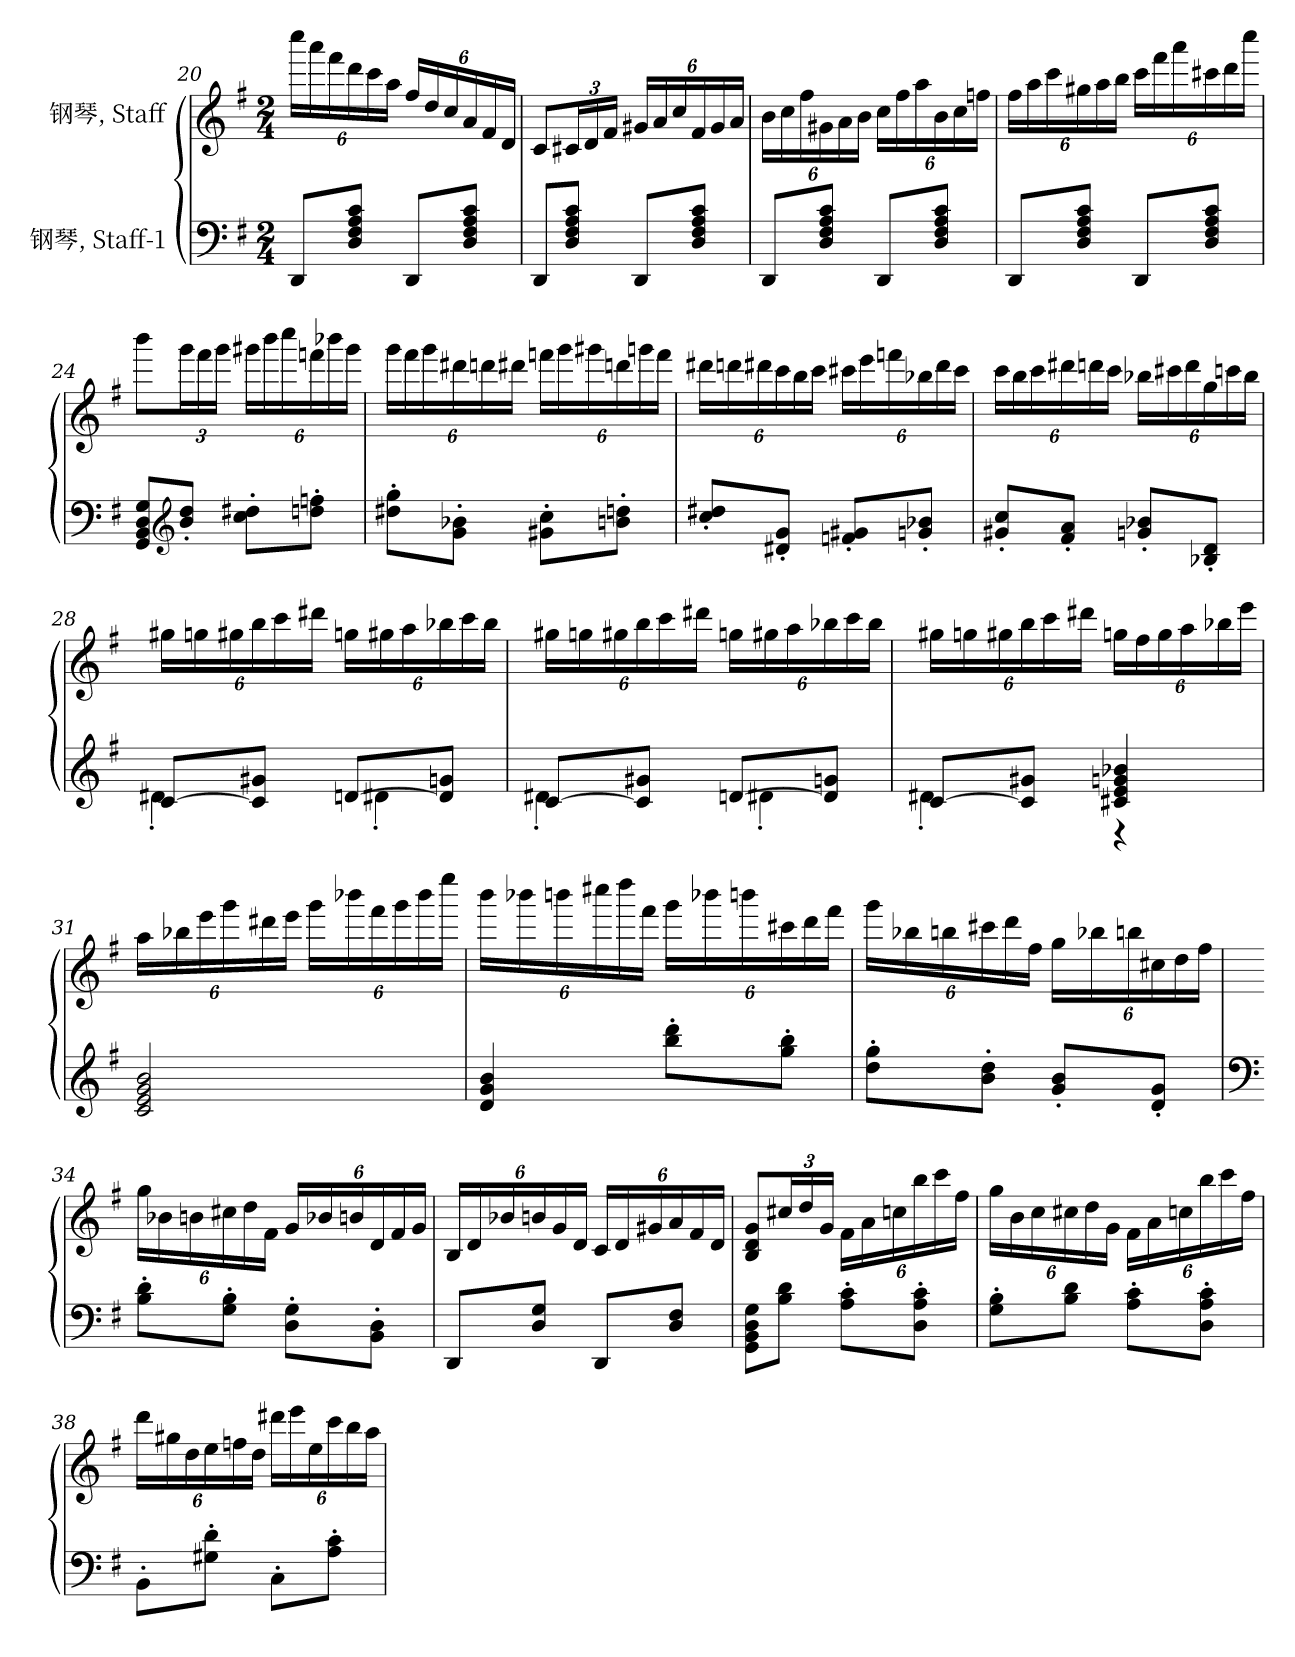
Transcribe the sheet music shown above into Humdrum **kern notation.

**kern	**kern
*part2	*part1
*staff2	*staff1
*I"钢琴, Staff-1	*I"钢琴, Staff
*clefF4	*clefG2
*k[f#]	*k[f#]
*M2/4	*M2/4
*	*Xbrackettup
=20	=20
8DD/L	24cccc\LL
.	24aaa\
.	24fff#\
8D/ 8F#/ 8A/ 8c/J	24ddd\
.	24ccc\
.	24aa\JJ
8DD/L	24ff#/LL
.	24dd/
.	24cc/
8D/ 8F#/ 8A/ 8c/J	24a/
.	24f#/
.	24d/JJ
=21	=21
8DD/L	8c/L
8D/ 8F#/ 8A/ 8c/J	24c#X/L
.	24d/
.	24f#/JJ
8DD/L	24g#X/LL
.	24a/
.	24cc/
8D/ 8F#/ 8A/ 8c/J	24f#/
.	24g#/
.	24a/JJ
!!LO:LB:g=z
=22	=22
8DD/L	24b\LL
.	24cc\
.	24ff#\
8D/ 8F#/ 8A/ 8c/J	24g#X\
.	24a\
.	24b\JJ
8DD/L	24cc\LL
.	24ff#\
.	24aa\
8D/ 8F#/ 8A/ 8c/J	24b\
.	24cc\
.	24ffn\JJ
=23	=23
8DD/L	24ff#\LL
.	24aa\
.	24ccc\
8D/ 8F#/ 8A/ 8c/J	24gg#X\
.	24aa\
.	24bb\JJ
8DD/L	24ccc\LL
.	24fff#\
.	24aaa\
8D/ 8F#/ 8A/ 8c/J	24ccc#X\
.	24ddd\
.	24cccc\JJ
!!LO:LB:g=z
=24	=24
8GG/ 8BB/ 8D/ 8G/L	8bbb\L
*clefG2	*
8b/' 8dd/'J	24ggg\L
.	24fff#\
.	24ggg\JJ
8cc\' 8dd#X\'L	24ggg#X\LL
.	24bbb\
.	24cccc\
8ddn\' 8ffn\'J	24fffn\
.	24bbb-X\
.	24ggg#\JJ
=25	=25
8dd#X\' 8gg\'L	24ggg\LL
.	24fff#\
.	24ggg\
8g\' 8b-X\'J	24ddd#X\
.	24dddn\
.	24ddd#X\JJ
8g#X\' 8cc\'L	24fffn\LL
.	24ggg\
.	24ggg#X\
8bn\' 8ddn\'J	24dddn\
.	24gggn\
.	24fff\JJ
!!LO:LB:g=z
=26	=26
8cc/' 8dd#X/'L	24ddd#X\LL
.	24dddn\
.	24ddd#X\
8d#X/' 8g/'J	24ccc\
.	24bb\
.	24ccc\JJ
8fn/' 8g#X/'L	24ccc#X\LL
.	24eee\
.	24fffn\
8gn/' 8b-X/'J	24bb-X\
.	24ddd#\
.	24ccc#\JJ
=27	=27
8g#X/' 8cc/'L	24ccc\LL
.	24bb\
.	24ccc\
8f#/' 8a/'J	24ddd#X\
.	24dddn\
.	24ccc\JJ
8gn/' 8b-X/'L	24bb-X\LL
.	24ccc#X\
.	24ddd\
8B-X/' 8d/'J	24gg\
.	24cccn\
.	24bb-\JJ
!!LO:LB:g=z
=28	=28
*^	*
[8c/L	4d#X'\	24gg#X\LL
.	.	24ggn\
.	.	24gg#X\
8c/] 8g#X/J	.	24bb\
.	.	24ccc\
.	.	24ddd#X\JJ
[8dn/L	4d#X'\	24ggn\LL
.	.	24gg#X\
.	.	24aa\
8d/] 8gn/J	.	24bb-X\
.	.	24ccc\
.	.	24bb-\JJ
=29	=29	=29
[8c/L	4d#X'\	24gg#X\LL
.	.	24ggn\
.	.	24gg#X\
8c/] 8g#X/J	.	24bb\
.	.	24ccc\
.	.	24ddd#X\JJ
[8dn/L	4d#X'\	24ggn\LL
.	.	24gg#X\
.	.	24aa\
8d/] 8gn/J	.	24bb-X\
.	.	24ccc\
.	.	24bb-\JJ
!!LO:PB:g=z
=30	=30	=30
[8c/L	4d#X'\	24gg#X\LL
.	.	24ggn\
.	.	24gg#X\
8c/] 8g#X/J	.	24bb\
.	.	24ccc\
.	.	24ddd#X\JJ
4c#X/ 4e/ 4gn/ 4b-X/	4r	24ggn\LL
.	.	24ff#\
.	.	24gg\
.	.	24aa\
.	.	24bb-X\
.	.	24eee\JJ
*v	*v	*
=31	=31
2c/ 2e/ 2g/ 2b/	24aa\LL
.	24bb-X\
.	24eee\
.	24ggg\
.	24ddd#X\
.	24eee\JJ
.	24ggg\LL
.	24bbb-X\
.	24fff#\
.	24ggg\
.	24bbb-\
.	24eeee\JJ
!!LO:LB:g=z
=32	=32
4d/ 4g/ 4b/	24bbb\LL
.	24bbb-X\
.	24bbbn\
.	24cccc#X\
.	24dddd\
.	24fff#\JJ
8bb\' 8ddd\'L	24ggg\LL
.	24bbb-X\
.	24bbbn\
8gg\' 8bb\'J	24ccc#X\
.	24ddd\
.	24fff#\JJ
=33	=33
8dd\' 8gg\'L	24ggg\LL
.	24bb-X\
.	24bbn\
8b\' 8dd\'J	24ccc#X\
.	24ddd\
.	24ff#\JJ
8g/' 8b/'L	24gg\LL
.	24bb-X\
.	24bbn\
8d/' 8g/'J	24cc#X\
.	24dd\
.	24ff#\JJ
!!LO:LB:g=z
=34	=34
*clefF4	*
8B\' 8d\'L	24gg\LL
.	24b-X\
.	24bn\
8G\' 8B\'J	24cc#X\
.	24dd\
.	24f#\JJ
8D\' 8G\'L	24g/LL
.	24b-X/
.	24bn/
8BB\' 8D\'J	24d/
.	24f#/
.	24g/JJ
=35	=35
8DD/L	24B/LL
.	24d/
.	24b-X/
8D/ 8G/J	24bn/
.	24g/
.	24d/JJ
8DD/L	24c/LL
.	24d/
.	24g#X/
8D/ 8F#/J	24a/
.	24f#/
.	24d/JJ
=36	=36
8GG\ 8BB\ 8D\ 8G\L	8B/ 8d/ 8g/L
8B\ 8d\J	24cc#X/L
.	24dd/
.	24g/JJ
8A\' 8c\'L	24f#\LL
.	24a\
.	24ccn\
8D\' 8A\' 8c\'J	24bb\
.	24ccc\
.	24ff#\JJ
!!LO:LB:g=z
=37	=37
8G\' 8B\'L	24gg\LL
.	24b\
.	24cc\
8B\ 8d\J	24cc#X\
.	24dd\
.	24g\JJ
8A\' 8c\'L	24f#\LL
.	24a\
.	24ccn\
8D\' 8A\' 8c\'J	24bb\
.	24ccc\
.	24ff#\JJ
=38	=38
8BB'\L	24ddd\LL
.	24gg#X\
.	24dd\
8G#X\' 8d\'J	24ee\
.	24ffn\
.	24dd\JJ
8C'\L	24ddd#X\LL
.	24eee\
.	24ee\
8A\' 8c\'J	24ccc\
.	24bb\
.	24aa\JJ
=	=
*-	*-
